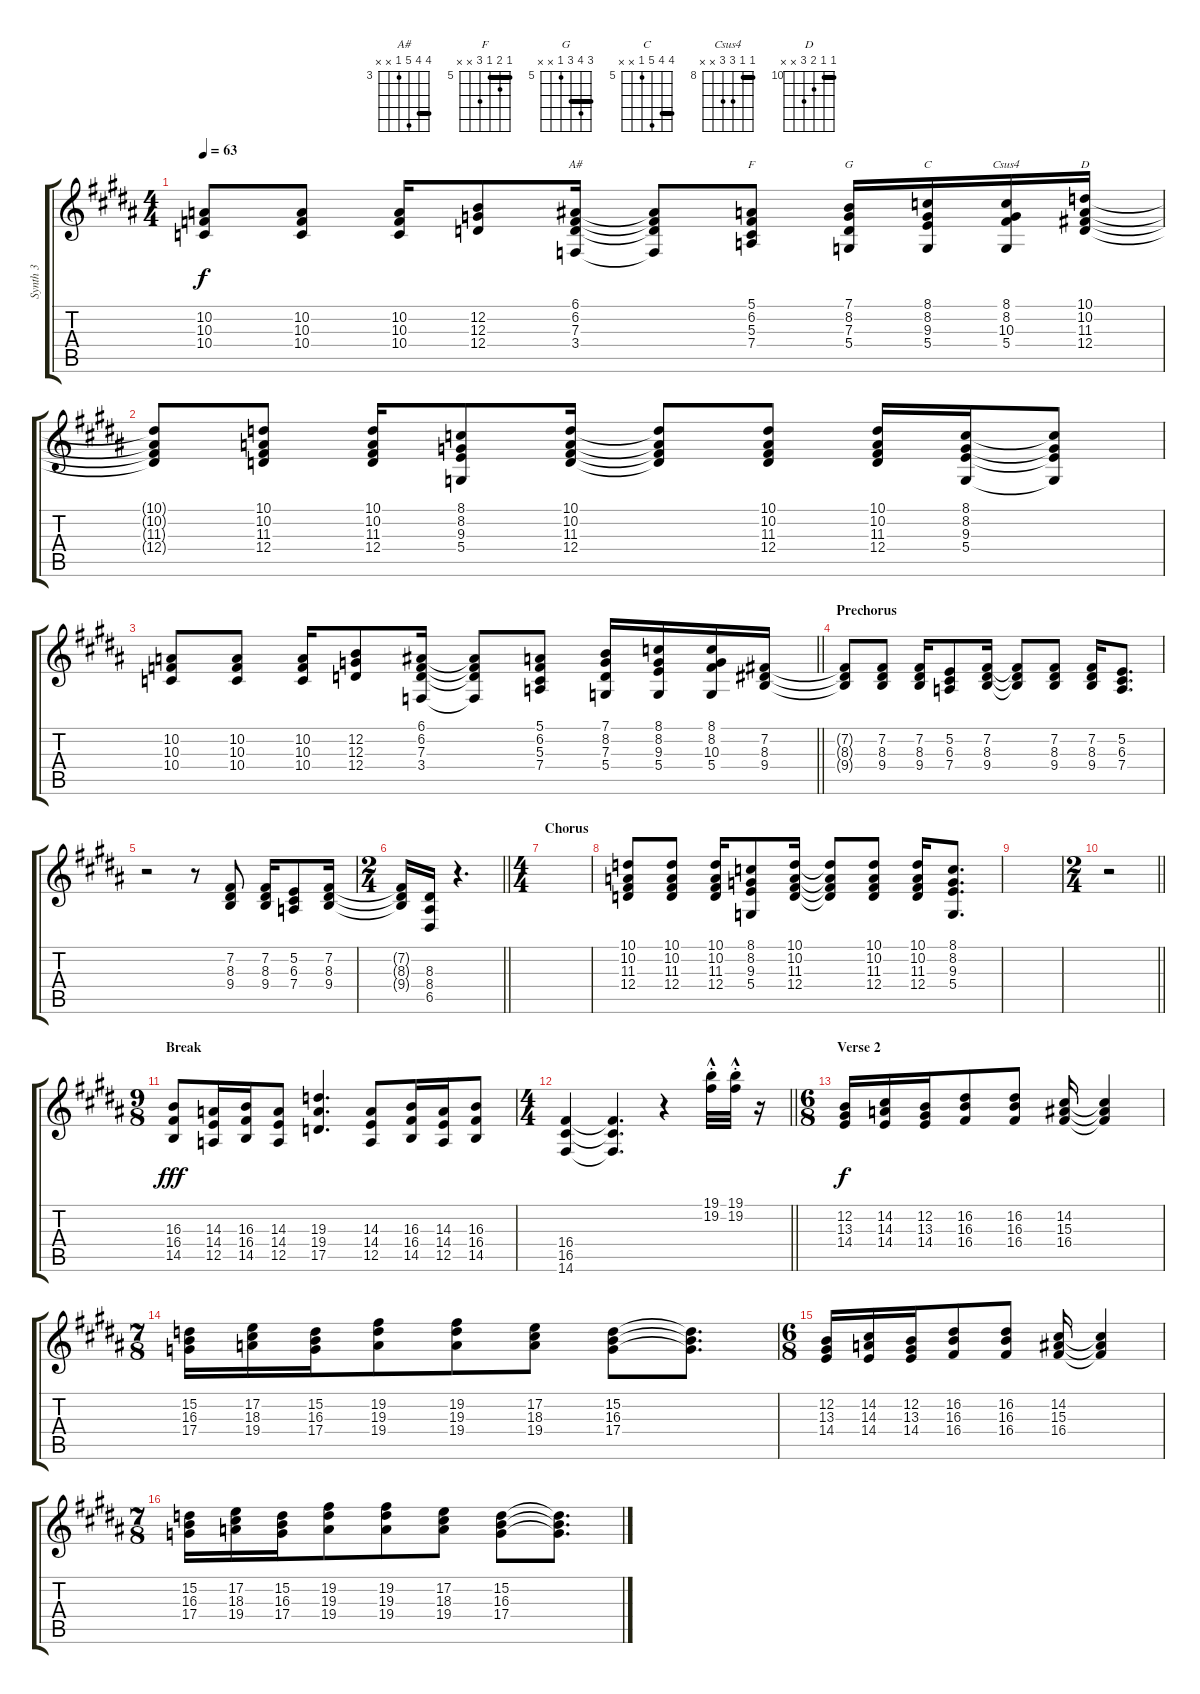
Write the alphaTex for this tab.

\track ("Synth 3" "Synth 3") {instrument pad3polysynth}
\staff {score tabs}
\tuning (E4 B3 G3 D3 A2 E2) {hide}
\chord ("A#" 6 6 7 3 x x) {firstfret 3 barre 6}
\chord ("F" 5 6 5 7 x x) {firstfret 5 barre 5}
\chord ("G" 7 8 7 5 x x) {firstfret 5 barre 7}
\chord ("C" 8 8 9 5 x x) {firstfret 5 barre 8}
\chord ("Csus4" 8 8 10 10 x x) {firstfret 8 barre 8}
\chord ("D" 10 10 11 12 x x) {firstfret 10 barre 10}
\ts (4 4)
\tempo 63
\clef g2
\ks b
(10.2 10.3 10.4).8{dy f} (10.2 10.3 10.4).8 (10.2 10.3 10.4).16 (12.2 12.3 12.4).8 (6.1 6.2 7.3 3.4).16{ch "A#"} (6.1{t} 6.2{t} 7.3{t} 3.4{t}).8 (5.1 6.2 5.3 7.4).8{ch "F"} (7.1 8.2 7.3 5.4).16{ch "G"} (8.1 8.2 9.3 5.4).16{ch "C"} (8.1 8.2 10.3 5.4).16{ch "Csus4"} (10.1 10.2 11.3 12.4).16{ch "D"} |
(10.1{t} 10.2{t} 11.3{t} 12.4{t}).8 (10.1 10.2 11.3 12.4).8 (10.1 10.2 11.3 12.4).16 (8.1 8.2 9.3 5.4).8 (10.1 10.2 11.3 12.4).16 (10.1{t} 10.2{t} 11.3{t} 12.4{t}).8 (10.1 10.2 11.3 12.4).8 (10.1 10.2 11.3 12.4).16 (8.1 8.2 9.3 5.4).16 (8.1{t} 8.2{t} 9.3{t} 5.4{t}).8 |
\barLineRight lightlight
(10.2 10.3 10.4).8 (10.2 10.3 10.4).8 (10.2 10.3 10.4).16 (12.2 12.3 12.4).8 (6.1 6.2 7.3 3.4).16 (6.1{t} 6.2{t} 7.3{t} 3.4{t}).8 (5.1 6.2 5.3 7.4).8 (7.1 8.2 7.3 5.4).16 (8.1 8.2 9.3 5.4).16 (8.1 8.2 10.3 5.4).16 (7.2 8.3 9.4).16 |
\section ("" "Prechorus")
(7.2{t} 8.3{t} 9.4{t}).8 (7.2 8.3 9.4).8 (7.2 8.3 9.4).16 (5.2 6.3 7.4).8 (7.2 8.3 9.4).16 (7.2{t} 8.3{t} 9.4{t}).8 (7.2 8.3 9.4).8 (7.2 8.3 9.4).16 (5.2 6.3 7.4).8{d} |
r.2 r.8 (7.2 8.3 9.4).8 (7.2 8.3 9.4).16 (5.2 6.3 7.4).8 (7.2 8.3 9.4).16 |
\ts (2 4)
\barLineRight lightlight
(7.2{t} 8.3{t} 9.4{t}).16 (8.3 8.4 6.5).16 r.4{d} |
\ts (4 4)
\section ("" "Chorus")
|
(10.1 10.2 11.3 12.4).8 (10.1 10.2 11.3 12.4).8 (10.1 10.2 11.3 12.4).16 (8.1 8.2 9.3 5.4).8 (10.1 10.2 11.3 12.4).16 (10.1{t} 10.2{t} 11.3{t} 12.4{t}).8 (10.1 10.2 11.3 12.4).8 (10.1 10.2 11.3 12.4).16 (8.1 8.2 9.3 5.4).8{d} |
|
\ts (2 4)
\barLineRight lightlight
r.2 |
\ts (9 8)
\section ("" "Break")
(16.3 16.4 14.5).8{dy fff instrument synthstrings1} (14.3 14.4 12.5).16 (16.3 16.4 14.5).16 (14.3 14.4 12.5).8 (19.3 19.4 17.5).4{d} (14.3 14.4 12.5).8 (16.3 16.4 14.5).16 (14.3 14.4 12.5).16 (16.3 16.4 14.5).8 |
\ts (4 4)
\barLineRight lightlight
(16.4 16.5 14.6).4 (16.4{t} 16.5{t} 14.6{t}).4{d} r.4{volume 16 instrument pad3polysynth} (19.1{hac st} 19.2{hac st}).32 (19.1{hac st} 19.2{hac st}).32 r.16 |
\ts (6 8)
\section ("" "Verse 2")
(12.2 13.3 14.4).16{dy f volume 8 instrument pad8sweep} (14.2 14.3 14.4).16 (12.2 13.3 14.4).16 (16.2 16.3 16.4).8 (16.2 16.3 16.4).8 (14.2 15.3 16.4).16 (14.2{t} 15.3{t} 16.4{t}).4 |
\ts (7 8)
(15.2 16.3 17.4).16 (17.2 18.3 19.4).16 (15.2 16.3 17.4).16 (19.2 19.3 19.4).8 (19.2 19.3 19.4).8 (17.2 18.3 19.4).8 (15.2 16.3 17.4).8 (15.2{t} 16.3{t} 17.4{t}).8{d} |
\ts (6 8)
(12.2 13.3 14.4).16 (14.2 14.3 14.4).16 (12.2 13.3 14.4).16 (16.2 16.3 16.4).8 (16.2 16.3 16.4).8 (14.2 15.3 16.4).16 (14.2{t} 15.3{t} 16.4{t}).4 |
\ts (7 8)
(15.2 16.3 17.4).16 (17.2 18.3 19.4).16 (15.2 16.3 17.4).16 (19.2 19.3 19.4).8 (19.2 19.3 19.4).8 (17.2 18.3 19.4).8 (15.2 16.3 17.4).8 (15.2{t} 16.3{t} 17.4{t}).8{d}
